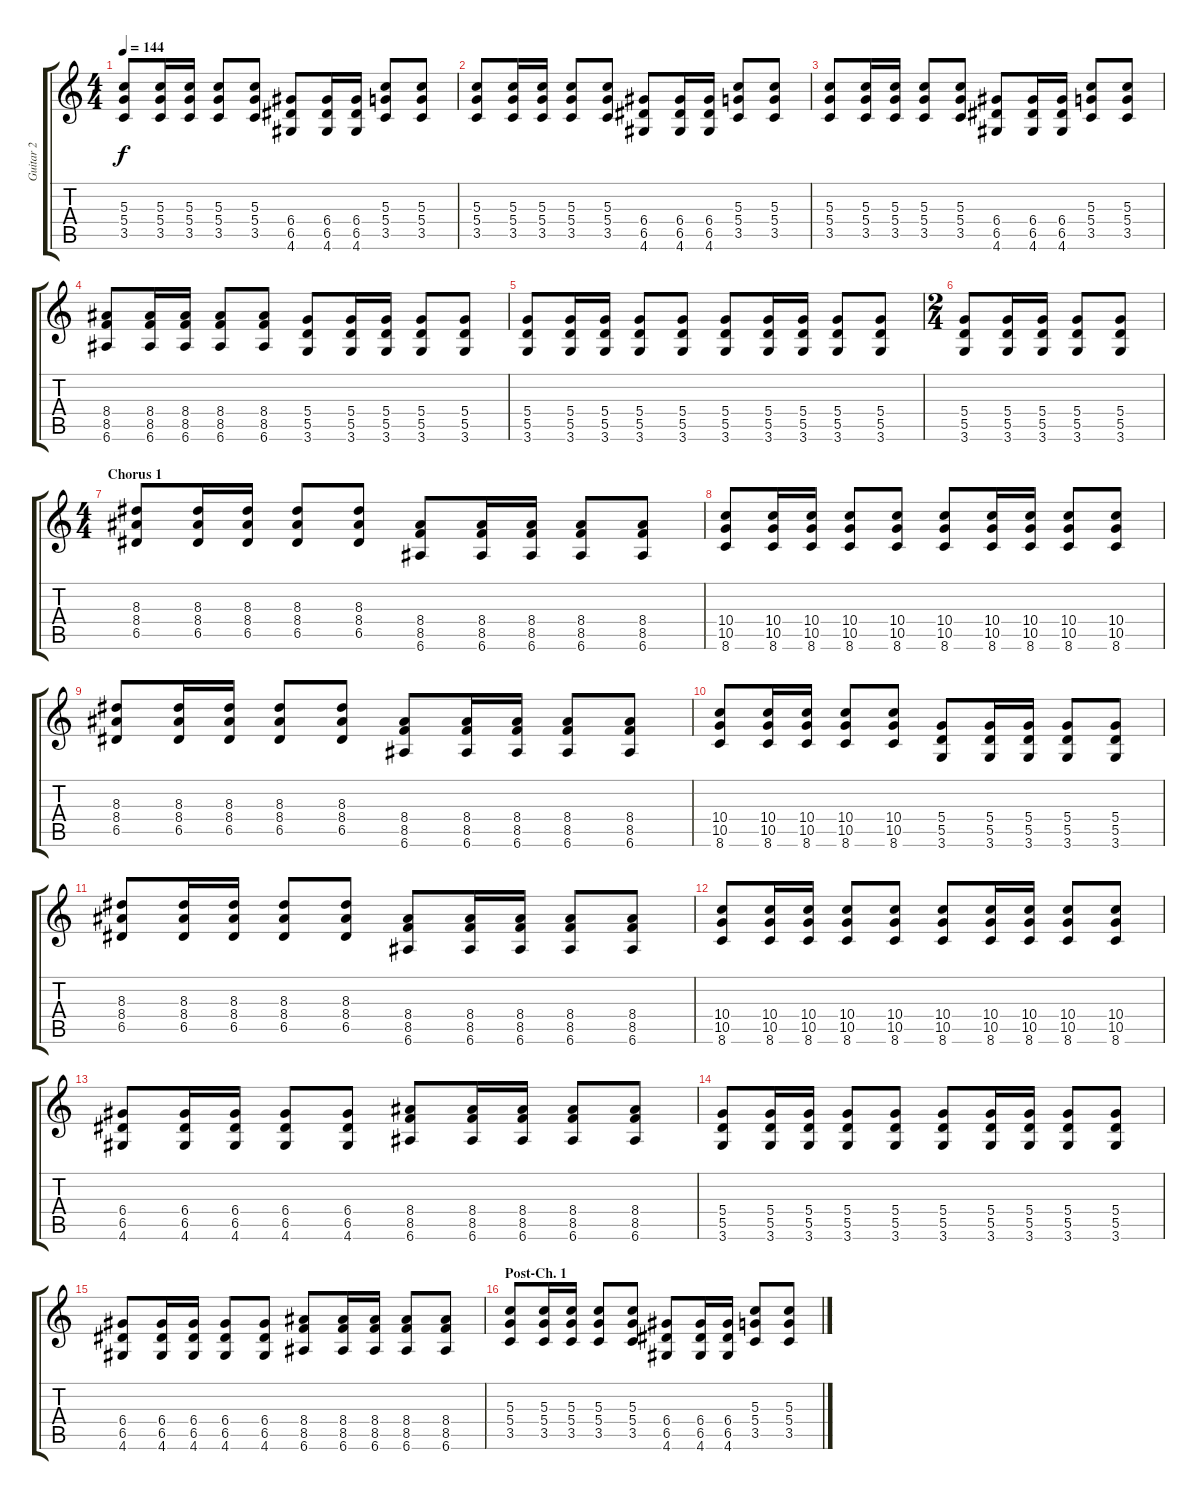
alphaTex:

\track ("Guitar 2" "Guitar 2") {instrument distortionguitar}
\staff {score tabs}
\tuning (E4 B3 G3 D3 A2 E2) {hide}
\ts (4 4)
\tempo 144
\clef g2
\ks c
(5.3 5.4 3.5).8{dy f} (5.3 5.4 3.5).16 (5.3 5.4 3.5).16 (5.3 5.4 3.5).8 (5.3 5.4 3.5).8 (6.4 6.5 4.6).8 (6.4 6.5 4.6).16 (6.4 6.5 4.6).16 (5.3 5.4 3.5).8 (5.3 5.4 3.5).8 |
(5.3 5.4 3.5).8 (5.3 5.4 3.5).16 (5.3 5.4 3.5).16 (5.3 5.4 3.5).8 (5.3 5.4 3.5).8 (6.4 6.5 4.6).8 (6.4 6.5 4.6).16 (6.4 6.5 4.6).16 (5.3 5.4 3.5).8 (5.3 5.4 3.5).8 |
(5.3 5.4 3.5).8 (5.3 5.4 3.5).16 (5.3 5.4 3.5).16 (5.3 5.4 3.5).8 (5.3 5.4 3.5).8 (6.4 6.5 4.6).8 (6.4 6.5 4.6).16 (6.4 6.5 4.6).16 (5.3 5.4 3.5).8 (5.3 5.4 3.5).8 |
(8.4 8.5 6.6).8 (8.4 8.5 6.6).16 (8.4 8.5 6.6).16 (8.4 8.5 6.6).8 (8.4 8.5 6.6).8 (5.4 5.5 3.6).8 (5.4 5.5 3.6).16 (5.4 5.5 3.6).16 (5.4 5.5 3.6).8 (5.4 5.5 3.6).8 |
(5.4 5.5 3.6).8 (5.4 5.5 3.6).16 (5.4 5.5 3.6).16 (5.4 5.5 3.6).8 (5.4 5.5 3.6).8 (5.4 5.5 3.6).8 (5.4 5.5 3.6).16 (5.4 5.5 3.6).16 (5.4 5.5 3.6).8 (5.4 5.5 3.6).8 |
\ts (2 4)
(5.4 5.5 3.6).8 (5.4 5.5 3.6).16 (5.4 5.5 3.6).16 (5.4 5.5 3.6).8 (5.4 5.5 3.6).8 |
\ts (4 4)
\section ("" "Chorus 1")
(8.3 8.4 6.5).8 (8.3 8.4 6.5).16 (8.3 8.4 6.5).16 (8.3 8.4 6.5).8 (8.3 8.4 6.5).8 (8.4 8.5 6.6).8 (8.4 8.5 6.6).16 (8.4 8.5 6.6).16 (8.4 8.5 6.6).8 (8.4 8.5 6.6).8 |
(10.4 10.5 8.6).8 (10.4 10.5 8.6).16 (10.4 10.5 8.6).16 (10.4 10.5 8.6).8 (10.4 10.5 8.6).8 (10.4 10.5 8.6).8 (10.4 10.5 8.6).16 (10.4 10.5 8.6).16 (10.4 10.5 8.6).8 (10.4 10.5 8.6).8 |
(8.3 8.4 6.5).8 (8.3 8.4 6.5).16 (8.3 8.4 6.5).16 (8.3 8.4 6.5).8 (8.3 8.4 6.5).8 (8.4 8.5 6.6).8 (8.4 8.5 6.6).16 (8.4 8.5 6.6).16 (8.4 8.5 6.6).8 (8.4 8.5 6.6).8 |
(10.4 10.5 8.6).8 (10.4 10.5 8.6).16 (10.4 10.5 8.6).16 (10.4 10.5 8.6).8 (10.4 10.5 8.6).8 (5.4 5.5 3.6).8 (5.4 5.5 3.6).16 (5.4 5.5 3.6).16 (5.4 5.5 3.6).8 (5.4 5.5 3.6).8 |
(8.3 8.4 6.5).8 (8.3 8.4 6.5).16 (8.3 8.4 6.5).16 (8.3 8.4 6.5).8 (8.3 8.4 6.5).8 (8.4 8.5 6.6).8 (8.4 8.5 6.6).16 (8.4 8.5 6.6).16 (8.4 8.5 6.6).8 (8.4 8.5 6.6).8 |
(10.4 10.5 8.6).8 (10.4 10.5 8.6).16 (10.4 10.5 8.6).16 (10.4 10.5 8.6).8 (10.4 10.5 8.6).8 (10.4 10.5 8.6).8 (10.4 10.5 8.6).16 (10.4 10.5 8.6).16 (10.4 10.5 8.6).8 (10.4 10.5 8.6).8 |
(6.4 6.5 4.6).8 (6.4 6.5 4.6).16 (6.4 6.5 4.6).16 (6.4 6.5 4.6).8 (6.4 6.5 4.6).8 (8.4 8.5 6.6).8 (8.4 8.5 6.6).16 (8.4 8.5 6.6).16 (8.4 8.5 6.6).8 (8.4 8.5 6.6).8 |
(5.4 5.5 3.6).8 (5.4 5.5 3.6).16 (5.4 5.5 3.6).16 (5.4 5.5 3.6).8 (5.4 5.5 3.6).8 (5.4 5.5 3.6).8 (5.4 5.5 3.6).16 (5.4 5.5 3.6).16 (5.4 5.5 3.6).8 (5.4 5.5 3.6).8 |
(6.4 6.5 4.6).8 (6.4 6.5 4.6).16 (6.4 6.5 4.6).16 (6.4 6.5 4.6).8 (6.4 6.5 4.6).8 (8.4 8.5 6.6).8 (8.4 8.5 6.6).16 (8.4 8.5 6.6).16 (8.4 8.5 6.6).8 (8.4 8.5 6.6).8 |
\section ("" "Post-Ch. 1")
(5.3 5.4 3.5).8 (5.3 5.4 3.5).16 (5.3 5.4 3.5).16 (5.3 5.4 3.5).8 (5.3 5.4 3.5).8 (6.4 6.5 4.6).8 (6.4 6.5 4.6).16 (6.4 6.5 4.6).16 (5.3 5.4 3.5).8 (5.3 5.4 3.5).8
